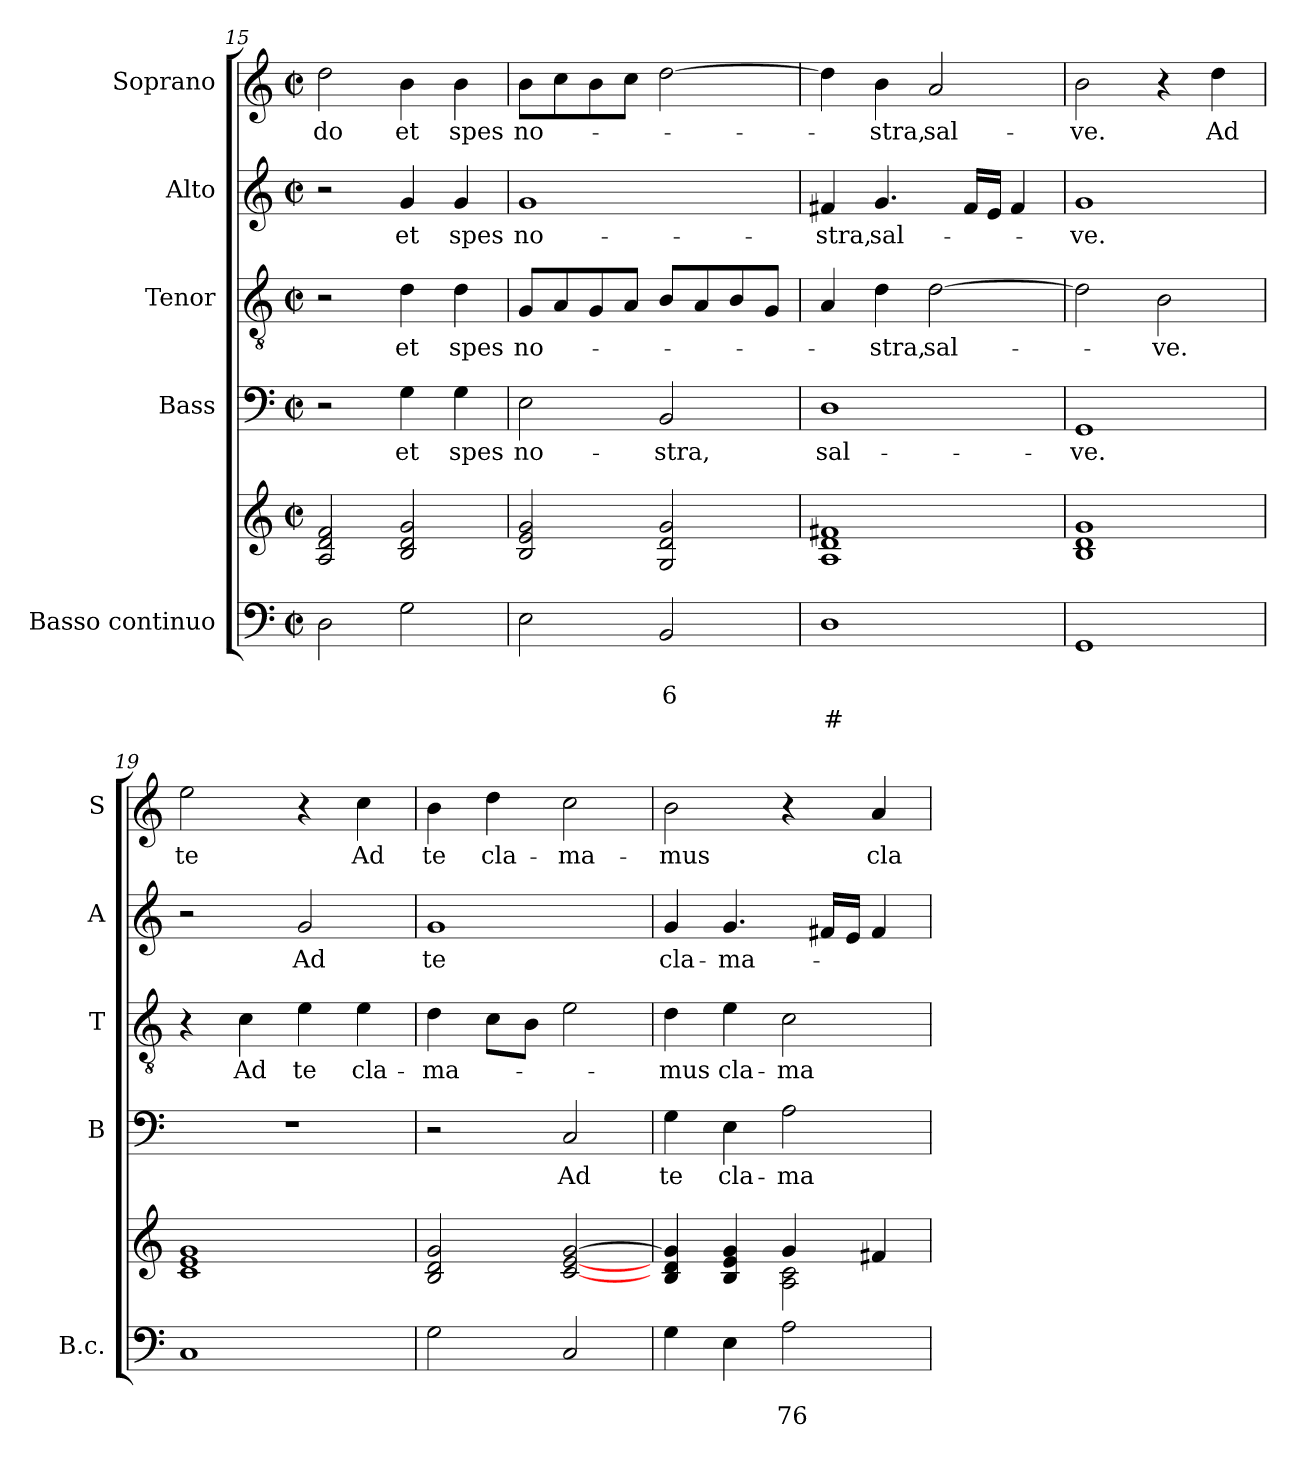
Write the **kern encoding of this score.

**kern	**text	**text	**text	**kern	**kern	**text	**kern	**text	**kern	**text	**kern	**text
*part5	*part5	*part5	*part5	*part5	*part4	*part4	*part3	*part3	*part2	*part2	*part1	*part1
*staff6	*staff6	*staff6	*staff6	*staff5	*staff4	*staff4	*staff3	*staff3	*staff2	*staff2	*staff1	*staff1
*I"Basso continuo	*	*	*	*	*I"Bass	*	*I"Tenor	*	*I"Alto	*	*I"Soprano	*
*I'B.c.	*	*	*	*	*I'B	*	*I'T	*	*I'A	*	*I'S	*
*clefF4	*	*	*	*clefG2	*clefF4	*	*clefGv2	*	*clefG2	*	*clefG2	*
*k[]	*	*	*	*k[]	*k[]	*	*k[]	*	*k[]	*	*k[]	*
*C:	*	*	*	*C:	*C:	*	*C:	*	*C:	*	*C:	*
*M2/2	*	*	*	*M2/2	*M2/2	*	*M2/2	*	*M2/2	*	*M2/2	*
*met(c|)	*	*	*	*met(c|)	*met(c|)	*	*met(c|)	*	*met(c|)	*	*met(c|)	*
=15	=15	=15	=15	=15	=15	=15	=15	=15	=15	=15	=15	=15
!	!	!	!	!	!	!	!	!	!	!	!	!LO:LY:b
2D\	.	.	.	2A!/ 2d!/ 2f!/	2r	.	2r	.	2r	.	2dd\	-do
!	!	!	!	!	!	!LO:LY:b	!	!	!	!	!	!
!	!	!	!	!	!	!	!	!LO:LY:b	!	!	!	!
!	!	!	!	!	!	!	!	!	!	!LO:LY:b	!	!
!	!	!	!	!	!	!	!	!	!	!	!	!LO:LY:b
2G\	.	.	.	2B!/ 2d!/ 2g!/	4G\	et	4d\	et	4g/	et	4b\	et
!	!	!	!	!	!	!LO:LY:b	!	!	!	!	!	!
!	!	!	!	!	!	!	!	!LO:LY:b	!	!	!	!
!	!	!	!	!	!	!	!	!	!	!LO:LY:b	!	!
!	!	!	!	!	!	!	!	!	!	!	!	!LO:LY:b
.	.	.	.	.	4G\	spes	4d\	spes	4g/	spes	4b\	spes
!!LO:PB:g=z
=16	=16	=16	=16	=16	=16	=16	=16	=16	=16	=16	=16	=16
!	!	!	!	!	!	!LO:LY:b	!	!	!	!	!	!
!	!	!	!	!	!	!	!	!LO:LY:b	!	!	!	!
!	!	!	!	!	!	!	!	!	!	!LO:LY:b	!	!
!	!	!	!	!	!	!	!	!	!	!	!	!LO:LY:b
2E\	.	.	.	2B!/ 2e!/ 2g!/	2E\	no-	8G/L	no-	1g	no-	8b\L	no-
.	.	.	.	.	.	.	8A/	.	.	.	8cc\	.
.	.	.	.	.	.	.	8G/	.	.	.	8b\	.
.	.	.	.	.	.	.	8A/J	.	.	.	8cc\J	.
!	!	!LO:LY:b	!	!	!	!	!	!	!	!	!	!
!	!	!	!	!	!	!LO:LY:b	!	!	!	!	!	!
2BB/	.	6	.	2G!/ 2d!/ 2g!/	2BB/	-stra,	8B/L	.	.	.	[2dd\	.
.	.	.	.	.	.	.	8A/	.	.	.	.	.
.	.	.	.	.	.	.	8B/	.	.	.	.	.
.	.	.	.	.	.	.	8G/J	.	.	.	.	.
=17	=17	=17	=17	=17	=17	=17	=17	=17	=17	=17	=17	=17
!	!	!	!LO:LY:b	!	!	!	!	!	!	!	!	!
!	!	!	!	!	!	!LO:LY:b	!	!	!	!	!	!
!	!	!	!	!	!	!	!	!	!	!LO:LY:b	!	!
1D	.	.	#	1A! 1d! 1f#X!	1D	sal-	4A/	.	4f#X/	-stra,	4dd\]	.
!	!	!	!	!	!	!	!	!LO:LY:b	!	!	!	!
!	!	!	!	!	!	!	!	!	!	!LO:LY:b	!	!
!	!	!	!	!	!	!	!	!	!	!	!	!LO:LY:b
.	.	.	.	.	.	.	4d\	-stra,	4.g/	sal-	4b\	-stra,
!	!	!	!	!	!	!	!	!LO:LY:b	!	!	!	!
!	!	!	!	!	!	!	!	!	!	!	!	!LO:LY:b
.	.	.	.	.	.	.	[2d\	sal-	.	.	2a/	sal-
.	.	.	.	.	.	.	.	.	16f#/LL	.	.	.
.	.	.	.	.	.	.	.	.	16e/JJ	.	.	.
.	.	.	.	.	.	.	.	.	4f#/	.	.	.
=18	=18	=18	=18	=18	=18	=18	=18	=18	=18	=18	=18	=18
!	!	!	!	!	!	!LO:LY:b	!	!	!	!	!	!
!	!	!	!	!	!	!	!	!	!	!LO:LY:b	!	!
!	!	!	!	!	!	!	!	!	!	!	!	!LO:LY:b
1GG	.	.	.	1B! 1d! 1g!	1GG	-ve.	2d\]	.	1g	-ve.	2b\	-ve.
!	!	!	!	!	!	!	!	!LO:LY:b	!	!	!	!
.	.	.	.	.	.	.	2B\	-ve.	.	.	4r	.
!	!	!	!	!	!	!	!	!	!	!	!	!LO:LY:b
.	.	.	.	.	.	.	.	.	.	.	4dd\	Ad
=19	=19	=19	=19	=19	=19	=19	=19	=19	=19	=19	=19	=19
!	!	!	!	!	!	!	!	!	!	!	!	!LO:LY:b
1C	.	.	.	1c! 1e! 1g!	1r	.	4r	.	2r	.	2ee\	te
!	!	!	!	!	!	!	!	!LO:LY:b	!	!	!	!
.	.	.	.	.	.	.	4c\	Ad	.	.	.	.
!	!	!	!	!	!	!	!	!LO:LY:b	!	!	!	!
!	!	!	!	!	!	!	!	!	!	!LO:LY:b	!	!
.	.	.	.	.	.	.	4e\	te	2g/	Ad	4r	.
!	!	!	!	!	!	!	!	!LO:LY:b	!	!	!	!
!	!	!	!	!	!	!	!	!	!	!	!	!LO:LY:b
.	.	.	.	.	.	.	4e\	cla-	.	.	4cc\	Ad
=20	=20	=20	=20	=20	=20	=20	=20	=20	=20	=20	=20	=20
!	!	!	!	!	!	!	!	!LO:LY:b	!	!	!	!
!	!	!	!	!	!	!	!	!	!	!LO:LY:b	!	!
!	!	!	!	!	!	!	!	!	!	!	!	!LO:LY:b
2G\	.	.	.	2B!/ 2d!/ 2g!/	2r	.	4d\	-ma-	1g	te	4b\	te
!	!	!	!	!	!	!	!	!	!	!	!	!LO:LY:b
.	.	.	.	.	.	.	8c\L	.	.	.	4dd\	cla-
.	.	.	.	.	.	.	8B\J	.	.	.	.	.
!	!	!	!	!	!	!LO:LY:b	!	!	!	!	!	!
!	!	!	!	!	!	!	!	!	!	!	!	!LO:LY:b
2C/	.	.	.	[2c!/ [2e!/ [2g!/	2C/	Ad	2e\	.	.	.	2cc\	-ma-
=21	=21	=21	=21	=21	=21	=21	=21	=21	=21	=21	=21	=21
*	*	*	*	*^	*	*	*	*	*	*	*	*
!	!	!	!	!	!	!	!LO:LY:b	!	!	!	!	!	!
!	!	!	!	!	!	!	!	!	!LO:LY:b	!	!	!	!
!	!	!	!	!	!	!	!	!	!	!	!LO:LY:b	!	!
!	!	!	!	!	!	!	!	!	!	!	!	!	!LO:LY:b
4G\	.	.	.	4B!/ 4d!/ 4g!/]	2ryy	4G\	te	4d\	-mus	4g/	cla-	2b\	-mus
!	!	!	!	!	!	!	!LO:LY:b	!	!	!	!	!	!
!	!	!	!	!	!	!	!	!	!LO:LY:b	!	!	!	!
!	!	!	!	!	!	!	!	!	!	!	!LO:LY:b	!	!
4E\	.	.	.	4B!/ 4e!/ 4g!/	.	4E\	cla-	4e\	cla-	4.g/	-ma-	.	.
!	!	!LO:LY:b	!	!	!	!	!	!	!	!	!	!	!
!	!	!	!	!	!	!	!LO:LY:b	!	!	!	!	!	!
!	!	!	!	!	!	!	!	!	!LO:LY:b	!	!	!	!
2A\	.	76	.	4g!/	2A!\ 2c!\	2A\	-ma-	2c\	-ma-	.	.	4r	.
.	.	.	.	.	.	.	.	.	.	16f#X/LL	.	.	.
.	.	.	.	.	.	.	.	.	.	16e/JJ	.	.	.
!	!	!	!	!	!	!	!	!	!	!	!	!	!LO:LY:b
.	.	.	.	4f#X!/	.	.	.	.	.	4f#/	.	4a/	cla-
*	*	*	*	*v	*v	*	*	*	*	*	*	*	*
=	=	=	=	=	=	=	=	=	=	=	=	=
*-	*-	*-	*-	*-	*-	*-	*-	*-	*-	*-	*-	*-
